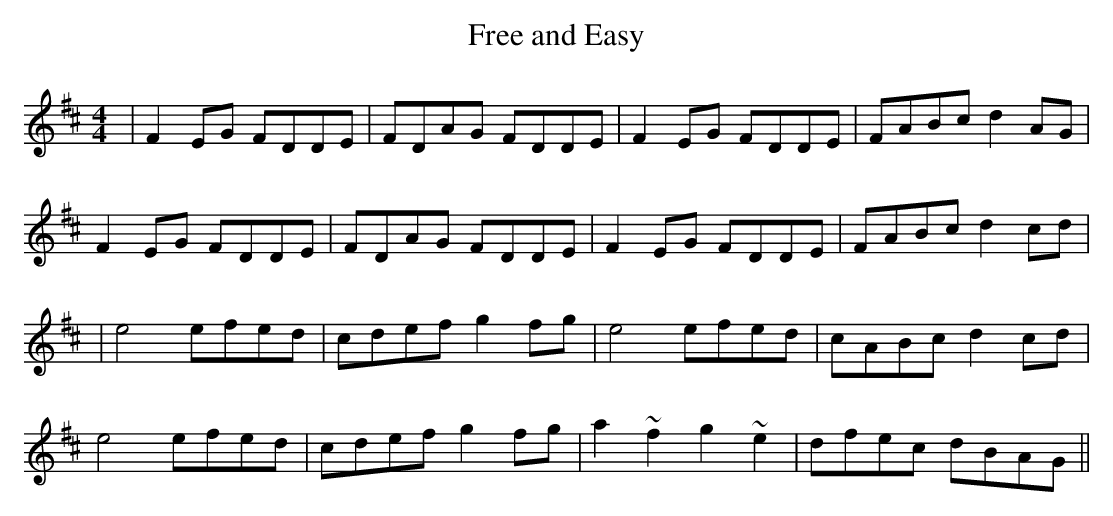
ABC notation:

X:1
T: Free and Easy
M: 4/4
L: 1/8
K: Dmaj
|F2 EG FDDE|FDAG FDDE|F2 EG FDDE|FABc d2 AG|
F2 EG FDDE|FDAG FDDE|F2 EG FDDE|FABc d2 cd|
|e4 efed|cdef g2 fg|e4 efed|cABc d2 cd|
e4 efed|cdef g2 fg|a2~f2 g2 ~e2|dfec dBAG||
